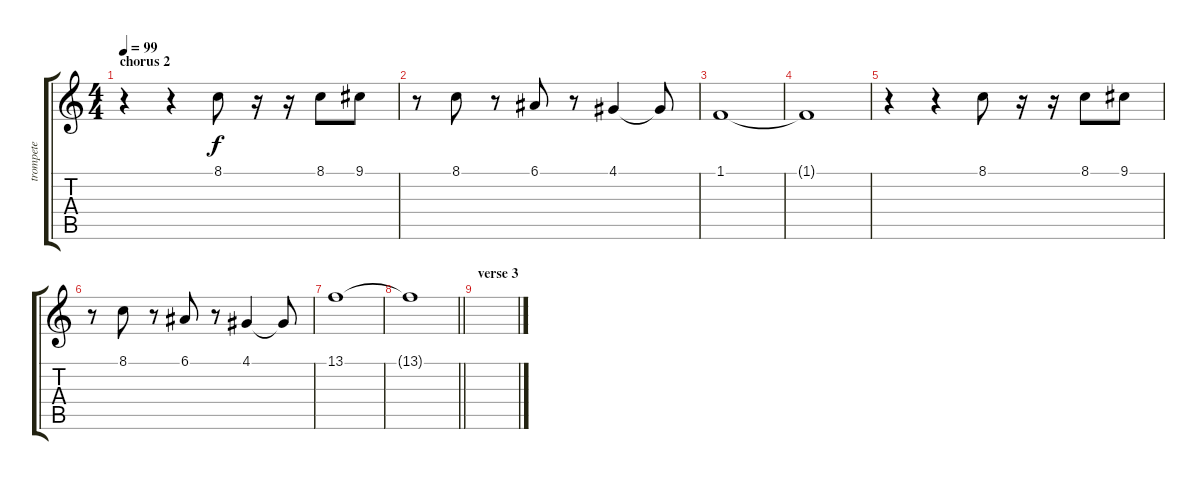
\track ("trompete " "trompete ") {instrument trumpet}
\staff {score tabs}
\tuning (E4 B3 G3 D3 A2 E2) {hide}
\ts (4 4)
\section ("" "chorus 2")
\tempo 99
\clef g2
\ks c
r.4{dy f volume 16} r.4 8.1.8 r.16 r.16 8.1.8 9.1.8 |
r.8 8.1.8 r.8 6.1.8 r.8 4.1.4 4.1{t}.8 |
1.1.1{volume 2} |
1.1{t}.1 |
r.4 r.4{volume 16} 8.1.8 r.16 r.16 8.1.8 9.1.8 |
r.8 8.1.8 r.8 6.1.8 r.8 4.1.4 4.1{t}.8 |
13.1.1{volume 2} |
\barLineRight lightlight
13.1{t}.1 |
\section ("" "verse 3")
